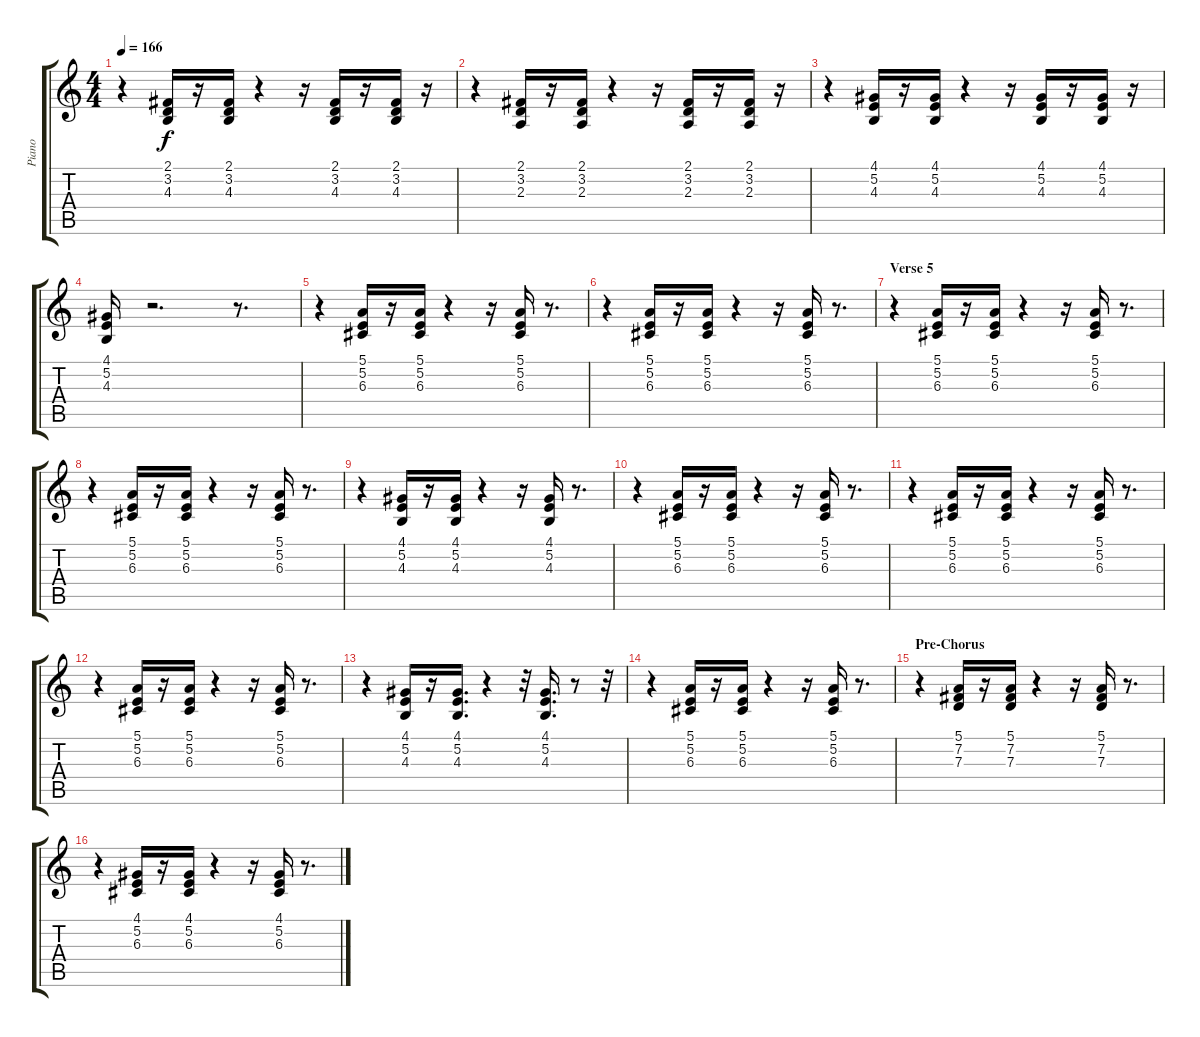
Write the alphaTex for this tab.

\track ("Piano" "Piano") {instrument acousticgrandpiano}
\staff {score tabs}
\tuning (E4 B3 G3 D3 A2 E2) {hide}
\ts (4 4)
\tempo 166
\clef g2
\ks c
r.4{dy f} (2.1 3.2 4.3).16 r.16 (2.1 3.2 4.3).16 r.4 r.16 (2.1 3.2 4.3).16 r.16 (2.1 3.2 4.3).16 r.16 |
r.4 (2.1 3.2 2.3).16 r.16 (2.1 3.2 2.3).16 r.4 r.16 (2.1 3.2 2.3).16 r.16 (2.1 3.2 2.3).16 r.16 |
r.4 (4.1 5.2 4.3).16 r.16 (4.1 5.2 4.3).16 r.4 r.16 (4.1 5.2 4.3).16 r.16 (4.1 5.2 4.3).16 r.16 |
(4.1 5.2 4.3).16 r.2{d} r.8{d} |
r.4 (5.1 5.2 6.3).16 r.16 (5.1 5.2 6.3).16 r.4 r.16 (5.1 5.2 6.3).16 r.8{d} |
r.4 (5.1 5.2 6.3).16 r.16 (5.1 5.2 6.3).16 r.4 r.16 (5.1 5.2 6.3).16 r.8{d} |
\section ("" "Verse 5")
r.4 (5.1 5.2 6.3).16 r.16 (5.1 5.2 6.3).16 r.4 r.16 (5.1 5.2 6.3).16 r.8{d} |
r.4 (5.1 5.2 6.3).16 r.16 (5.1 5.2 6.3).16 r.4 r.16 (5.1 5.2 6.3).16 r.8{d} |
r.4 (4.1 5.2 4.3).16 r.16 (4.1 5.2 4.3).16 r.4 r.16 (4.1 5.2 4.3).16 r.8{d} |
r.4 (5.1 5.2 6.3).16 r.16 (5.1 5.2 6.3).16 r.4 r.16 (5.1 5.2 6.3).16 r.8{d} |
r.4 (5.1 5.2 6.3).16 r.16 (5.1 5.2 6.3).16 r.4 r.16 (5.1 5.2 6.3).16 r.8{d} |
r.4 (5.1 5.2 6.3).16 r.16 (5.1 5.2 6.3).16 r.4 r.16 (5.1 5.2 6.3).16 r.8{d} |
r.4 (4.1 5.2 4.3).16 r.16 (4.1 5.2 4.3).16{d} r.4 r.32 (4.1 5.2 4.3).16{d} r.8 r.32 |
r.4 (5.1 5.2 6.3).16 r.16 (5.1 5.2 6.3).16 r.4 r.16 (5.1 5.2 6.3).16 r.8{d} |
\section ("" "Pre-Chorus")
r.4 (5.1 7.2 7.3).16 r.16 (5.1 7.2 7.3).16 r.4 r.16 (5.1 7.2 7.3).16 r.8{d} |
r.4 (4.1 5.2 6.3).16 r.16 (4.1 5.2 6.3).16 r.4 r.16 (4.1 5.2 6.3).16 r.8{d}
